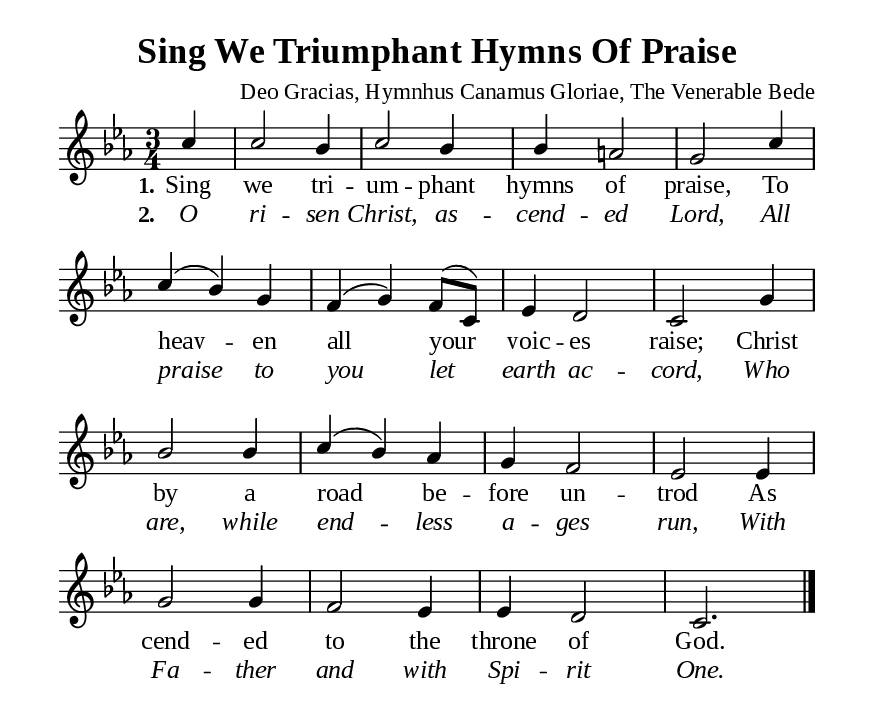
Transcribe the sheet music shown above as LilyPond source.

\version "2.18.2"

\header {
  title = "Sing We Triumphant Hymns Of Praise"
  composer = "Deo Gracias, Hymnhus Canamus Gloriae, The Venerable Bede"
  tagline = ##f
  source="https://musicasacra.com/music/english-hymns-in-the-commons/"
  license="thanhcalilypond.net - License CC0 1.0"
}

global= {
  \key ees \major
  \time 3/4
  \override Score.BarNumber.break-visibility = ##(#f #f #f)
  \override Lyrics.LyricSpace.minimum-distance = #3.0
}

\paper {
  #(set-paper-size "a5")
  top-margin = 10\mm
  bottom-margin = 5\mm
  left-margin = 10\mm
  right-margin = 10\mm
  indent = #0
  #(define fonts
	 (make-pango-font-tree "Liberation Serif"
	 		       "Liberation Serif"
			       "Liberation Serif"
			       (/ 20 20)))
  system-system-spacing = #'((basic-distance . 3) (padding . 3))
}

printItalic = \with {
  \override LyricText.font-shape = #'italic
}

% Verse music
musicVerseSoprano = \relative c'' {
                    \partial 4 c4 |
  c2 bes4 |
  c2 bes4 |
  bes a!2 |
  g2 c4 |
  c (bes) g |
  f (g) f8 (c) |
  ees4 d2 |
  c2 g'4 |
  bes2 bes4 |
  c (bes) aes |
  g f2 |
  ees2 ees4 |
  g2 g4 |
  f2 ees4 |
  ees d2 |
  c2. \bar "|."
}

% Verse lyrics
verseOne = \lyricmode {
  \set stanza = #"1."
  Sing we tri -- um -- phant hymns of praise,
  To heav -- en all your voic -- es raise;
  Christ by a road be -- fore un -- trod
  As cend -- ed to the throne of God.
}

verseTwo = \lyricmode {
  \set stanza = #"2."
  O ri -- sen Christ, as -- cend -- ed Lord,
  All praise to you let earth ac -- cord,
  Who are, while end -- less a -- ges run,
  With Fa -- ther and with Spi -- rit One.
}

% Layout
\score {
    \new ChoirStaff <<
      \new Staff <<
        \clef "treble"
        \new Voice = "sopranos" { \global \stemUp \slurUp \musicVerseSoprano }
      >>
      \new Lyrics \lyricsto sopranos \verseOne
      \new Lyrics \printItalic \lyricsto sopranos \verseTwo
    >>
}
